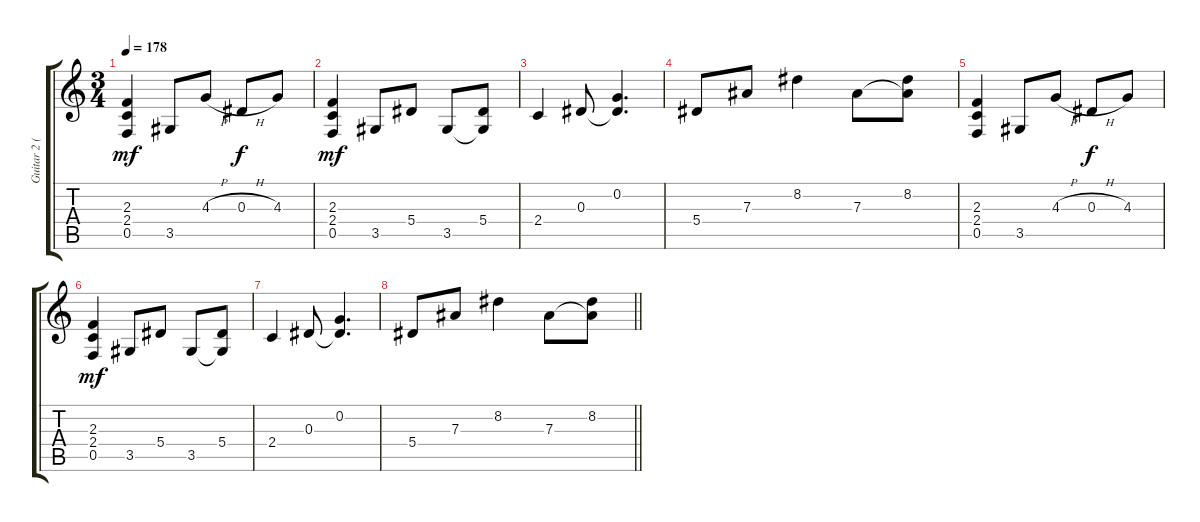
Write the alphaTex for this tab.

\track ("Guitar 2 (Lead)" "Guitar 2 (") {instrument distortionguitar}
\staff {score tabs}
\tuning (C4 G3 Eb3 Bb2 F2 C2) {hide}
\ts (3 4)
\tempo 178
\clef g2
\ks c
(2.3 2.4 0.5).4{dy mf volume 12 balance 2 instrument distortionguitar} 3.5.8 4.3{h}.8 0.3{h}.8{dy f} 4.3.8 |
(2.3 2.4 0.5).4{dy mf} 3.5.8 5.4.8 3.5.8 (5.4 3.5{t}).8 |
2.4.4 0.3.8 (0.2 0.3{t}).4{d} |
5.4.8 7.3.8 8.2.4 7.3.8 (8.2 7.3{t}).8 |
(2.3 2.4 0.5).4 3.5.8 4.3{h}.8 0.3{h}.8{dy f} 4.3.8 |
(2.3 2.4 0.5).4{dy mf} 3.5.8 5.4.8 3.5.8 (5.4 3.5{t}).8 |
2.4.4 0.3.8 (0.2 0.3{t}).4{d} |
\barLineRight lightlight
5.4.8 7.3.8 8.2.4 7.3.8 (8.2 7.3{t}).8
